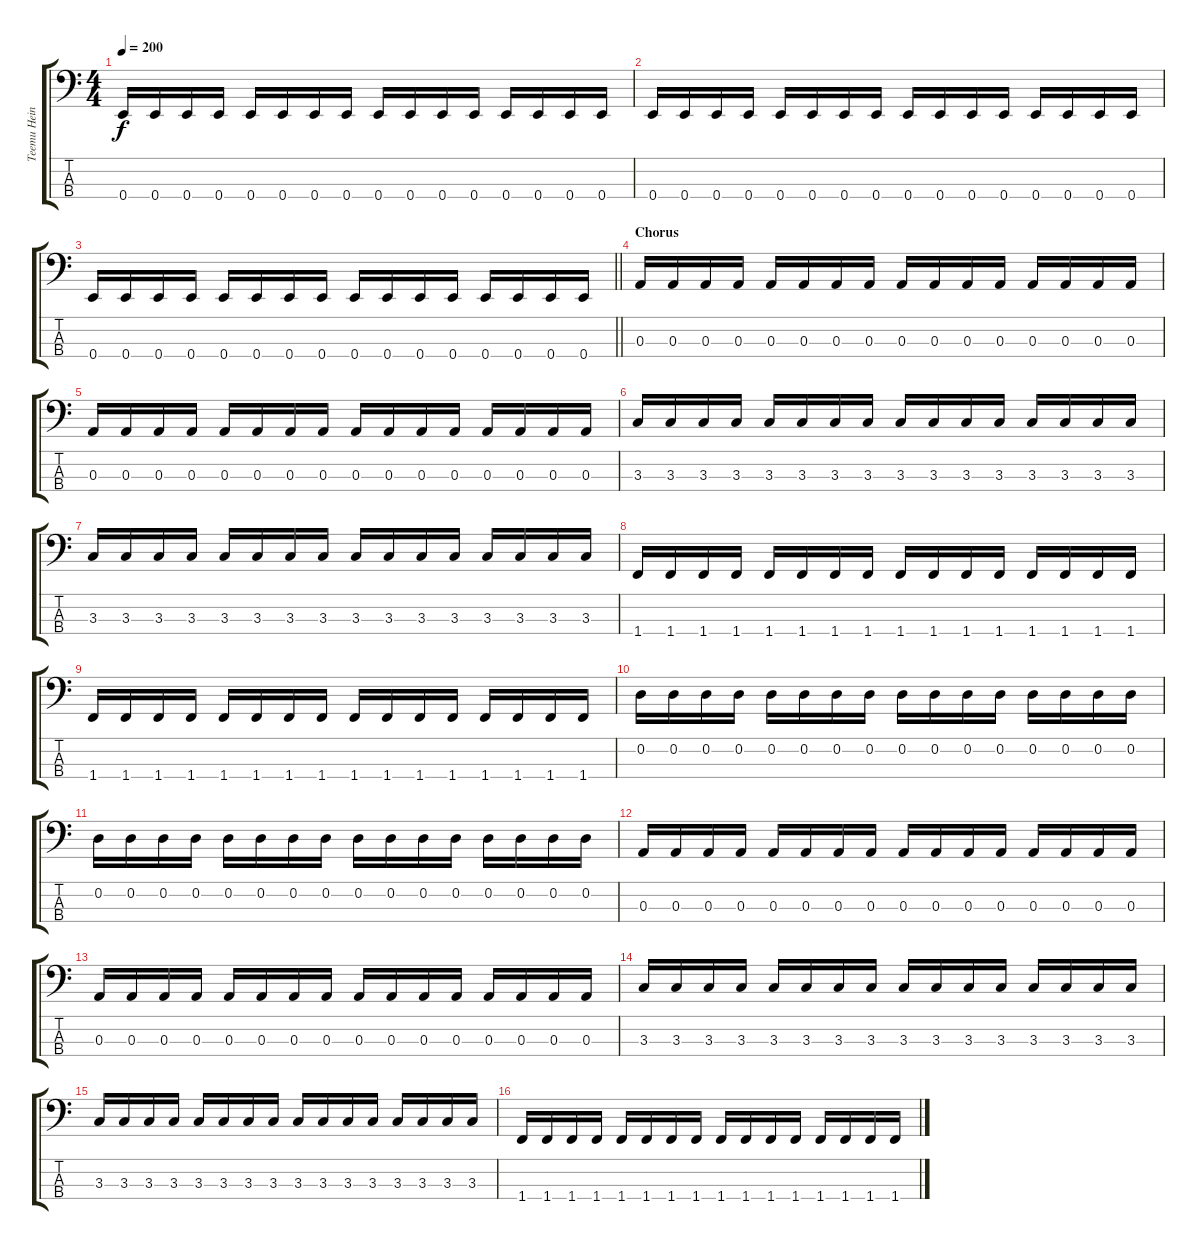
\track ("Teemu Heinola (bass)" "Teemu Hein") {instrument electricbasspick}
\staff {score tabs}
\tuning (G2 D2 A1 E1) {hide}
\ts (4 4)
\tempo 200
\clef f4
\ks c
0.4.16{dy f} 0.4.16 0.4.16 0.4.16 0.4.16 0.4.16 0.4.16 0.4.16 0.4.16 0.4.16 0.4.16 0.4.16 0.4.16 0.4.16 0.4.16 0.4.16 |
0.4.16 0.4.16 0.4.16 0.4.16 0.4.16 0.4.16 0.4.16 0.4.16 0.4.16 0.4.16 0.4.16 0.4.16 0.4.16 0.4.16 0.4.16 0.4.16 |
\barLineRight lightlight
0.4.16 0.4.16 0.4.16 0.4.16 0.4.16 0.4.16 0.4.16 0.4.16 0.4.16 0.4.16 0.4.16 0.4.16 0.4.16 0.4.16 0.4.16 0.4.16 |
\section ("" "Chorus")
\ks aminor
0.3.16 0.3.16 0.3.16 0.3.16 0.3.16 0.3.16 0.3.16 0.3.16 0.3.16 0.3.16 0.3.16 0.3.16 0.3.16 0.3.16 0.3.16 0.3.16 |
0.3.16 0.3.16 0.3.16 0.3.16 0.3.16 0.3.16 0.3.16 0.3.16 0.3.16 0.3.16 0.3.16 0.3.16 0.3.16 0.3.16 0.3.16 0.3.16 |
3.3.16 3.3.16 3.3.16 3.3.16 3.3.16 3.3.16 3.3.16 3.3.16 3.3.16 3.3.16 3.3.16 3.3.16 3.3.16 3.3.16 3.3.16 3.3.16 |
3.3.16 3.3.16 3.3.16 3.3.16 3.3.16 3.3.16 3.3.16 3.3.16 3.3.16 3.3.16 3.3.16 3.3.16 3.3.16 3.3.16 3.3.16 3.3.16 |
1.4.16 1.4.16 1.4.16 1.4.16 1.4.16 1.4.16 1.4.16 1.4.16 1.4.16 1.4.16 1.4.16 1.4.16 1.4.16 1.4.16 1.4.16 1.4.16 |
1.4.16 1.4.16 1.4.16 1.4.16 1.4.16 1.4.16 1.4.16 1.4.16 1.4.16 1.4.16 1.4.16 1.4.16 1.4.16 1.4.16 1.4.16 1.4.16 |
0.2.16 0.2.16 0.2.16 0.2.16 0.2.16 0.2.16 0.2.16 0.2.16 0.2.16 0.2.16 0.2.16 0.2.16 0.2.16 0.2.16 0.2.16 0.2.16 |
0.2.16 0.2.16 0.2.16 0.2.16 0.2.16 0.2.16 0.2.16 0.2.16 0.2.16 0.2.16 0.2.16 0.2.16 0.2.16 0.2.16 0.2.16 0.2.16 |
0.3.16 0.3.16 0.3.16 0.3.16 0.3.16 0.3.16 0.3.16 0.3.16 0.3.16 0.3.16 0.3.16 0.3.16 0.3.16 0.3.16 0.3.16 0.3.16 |
0.3.16 0.3.16 0.3.16 0.3.16 0.3.16 0.3.16 0.3.16 0.3.16 0.3.16 0.3.16 0.3.16 0.3.16 0.3.16 0.3.16 0.3.16 0.3.16 |
3.3.16 3.3.16 3.3.16 3.3.16 3.3.16 3.3.16 3.3.16 3.3.16 3.3.16 3.3.16 3.3.16 3.3.16 3.3.16 3.3.16 3.3.16 3.3.16 |
3.3.16 3.3.16 3.3.16 3.3.16 3.3.16 3.3.16 3.3.16 3.3.16 3.3.16 3.3.16 3.3.16 3.3.16 3.3.16 3.3.16 3.3.16 3.3.16 |
1.4.16 1.4.16 1.4.16 1.4.16 1.4.16 1.4.16 1.4.16 1.4.16 1.4.16 1.4.16 1.4.16 1.4.16 1.4.16 1.4.16 1.4.16 1.4.16
